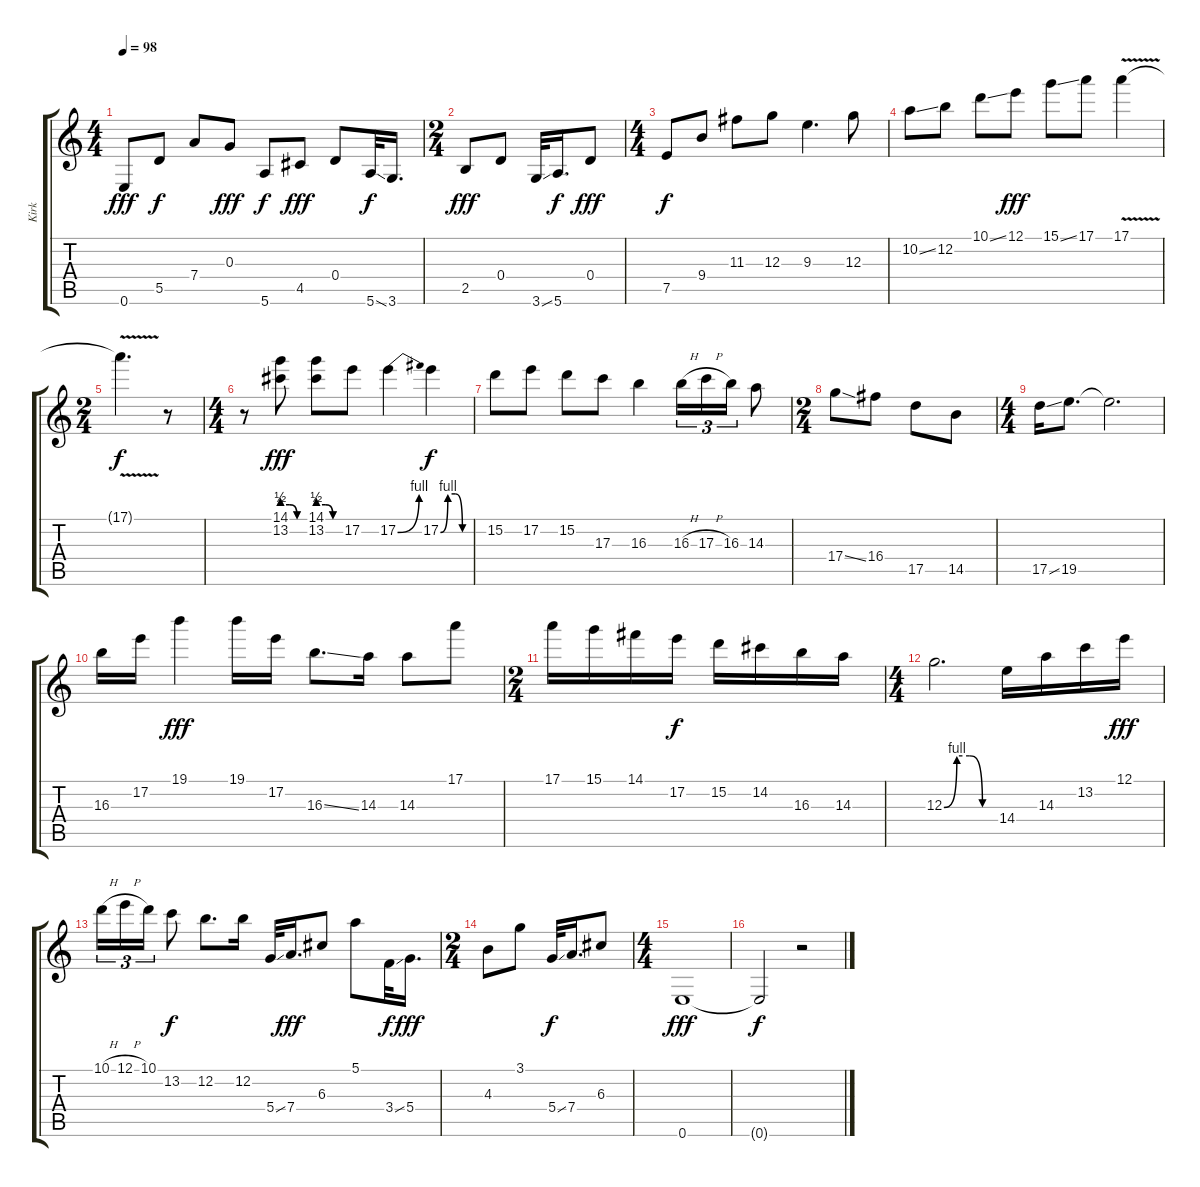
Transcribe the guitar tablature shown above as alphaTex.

\track ("Kirk" "Kirk") {instrument electricguitarclean}
\staff {score tabs}
\tuning (E4 B3 G3 D3 A2 E2) {hide}
\ts (4 4)
\tempo 98
\clef g2
\ks c
0.6.8{dy fff} 5.5.8{dy f} 7.4.8 0.3.8{dy fff} 5.6.8{dy f} 4.5.8{dy fff} 0.4.8 5.6{ss}.32{dy f} 3.6.16{d} |
\ts (2 4)
2.5.8{dy fff} 0.4.8 3.6{ss}.32 5.6.16{d dy f} 0.4.8{dy fff} |
\ts (4 4)
7.5.8{dy f instrument overdrivenguitar} 9.4.8 11.3.8 12.3.8 9.3.4{d} 12.3.8 |
10.2{ss}.8 12.2.8 10.1{ss}.8 12.1.8{dy fff} 15.1{ss}.8 17.1.8 17.1{v}.4 |
\ts (2 4)
17.1{t}.4{d dy f} r.8 |
\ts (4 4)
r.8 (14.1{be (custom 0 2 20 2 40 0 60 0)} 13.2{be (custom 0 2 20 2 40 0 60 0)}).8{dy fff} (14.1{be (custom 0 2 20 2 40 0 60 0)} 13.2{be (custom 0 2 20 2 40 0 60 0)}).8 17.2.8 17.2{be (bend 0 0 60 4)}.4 17.2{be (custom 0 0 15 4 30 4 45 0 60 0)}.4{dy f} |
15.2.8 17.2.8 15.2.8 17.3.8 16.3.4 16.3{h}.16{tu (3 2)} 17.3{h}.16{tu (3 2)} 16.3.16{tu (3 2)} 14.3.8 |
\ts (2 4)
17.4{ss}.8 16.4.8 17.5.8 14.5.8 |
\ts (4 4)
17.5{ss}.16 19.5.8{d} 19.5{t}.2{d} |
16.3.16 17.2.16 19.1.4{dy fff} 19.1.16 17.2.16 16.3{ss}.8{d} 14.3.16 14.3.8 17.1.8 |
\ts (2 4)
17.1.16 15.1.16 14.1.16 17.2.16{dy f} 15.2.16 14.2.16 16.3.16 14.3.16 |
\ts (4 4)
12.3{be (custom 0 0 15 4 30 4 45 0 60 0)}.2{d} 14.4.16 14.3.16 13.2.16 12.1.16{dy fff} |
10.1{h}.16{tu (3 2)} 12.1{h}.16{tu (3 2)} 10.1.16{tu (3 2)} 13.2.8{dy f} 12.2.8{d} 12.2.16 5.4{ss}.32 7.4.16{d dy fff} 6.3.8 5.1.8 3.4{ss}.32{dy f} 5.4.16{d dy fff} |
\ts (2 4)
4.3.8 3.1.8 5.4{ss}.32{dy f} 7.4.16{d} 6.3.8 |
\ts (4 4)
0.6.1{dy fff} |
0.6{t}.2{dy f} r.2
